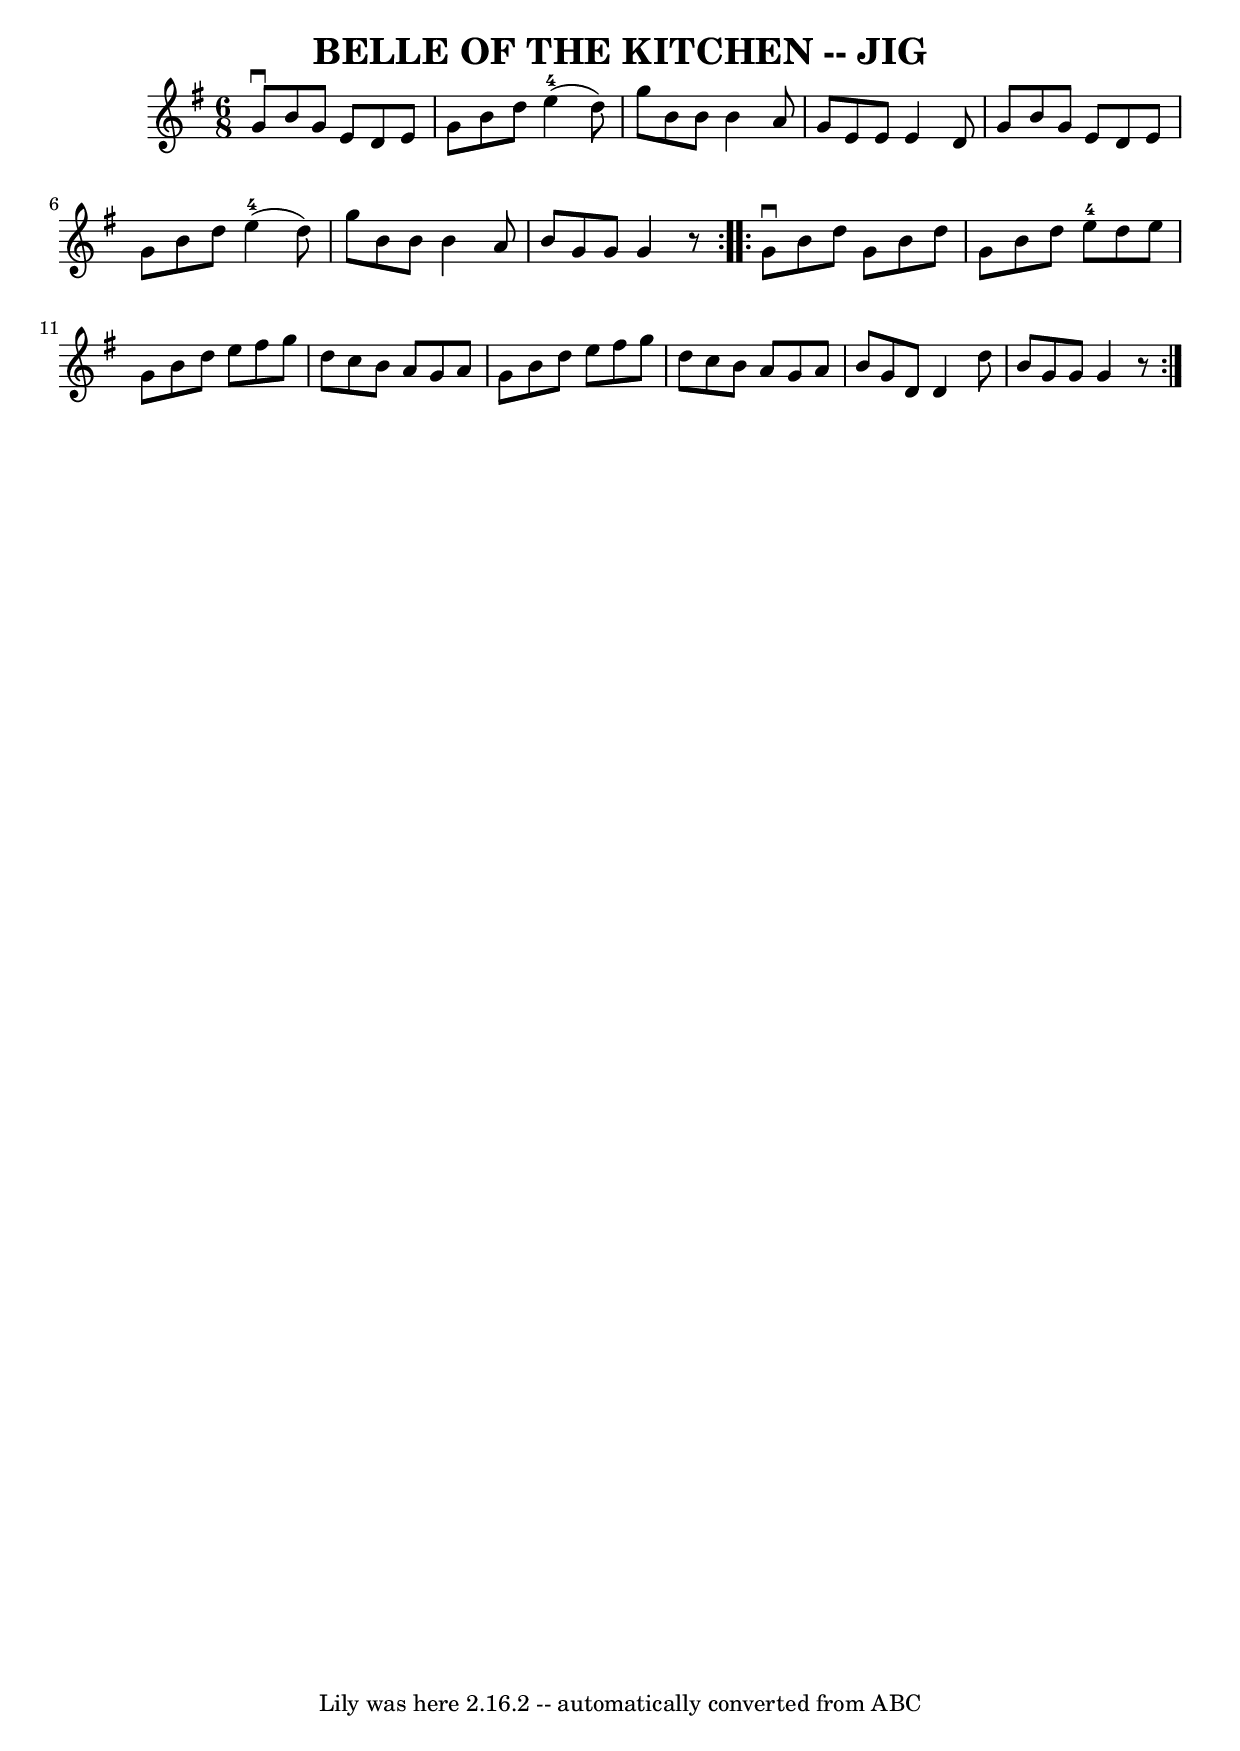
\version "2.16.2"
\include "Mammoth.ily"
\header {
  %% book = "Ryan's Mammoth Collection of Fiddle Tunes"
 crossRefNumber = "1"
 footnotes = ""
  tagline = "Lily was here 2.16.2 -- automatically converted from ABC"
  title = "BELLE OF THE KITCHEN -- JIG"

}
voicedefault =  {



  \repeat volta 2 {

    \time 6/8 
    \key g \major g'8^\downbow b'8 g'8 e'8 d'8 e'8      |
 g'8 b'8 d''8 e''4-4(d''8)   |
 g''8 b'8 b'8 b'4 a'8     |
 g'8 e'8 e'8 e'4 d'8     | |
 g'8 b'8 g'8 e'8 d'8 e'8    |
 g'8 b'8 d''8 e''4-4(d''8)    |
 g''8 b'8 b'8 b'4 a'8     |
 b'8 g'8 g'8 g'4    r8   
  }     

  \repeat volta 2 { g'8^\downbow b'8 d''8 g'8 b'8 d''8      |
 g'8 b'8 d''8 e''8-4 d''8 e''8    |
 g'8 b'8 d''8 e''8 fs''8 g''8     |
 d''8 c''8 b'8 a'8 g'8 a'8    |  |
 g'8 b'8 d''8 e''8 fs''8 g''8     |
 d''8 c''8 b'8 a'8 g'8 a'8    |
 b'8 g'8 d'8 d'4 d''8     |
 b'8 g'8 g'8 g'4    r8   
  }   

}

\score{
  <<

    \context Staff="default"
    {
      \voicedefault 
      
    }

  >>
  \layout {
    
  }
  \midi {
  }

}
